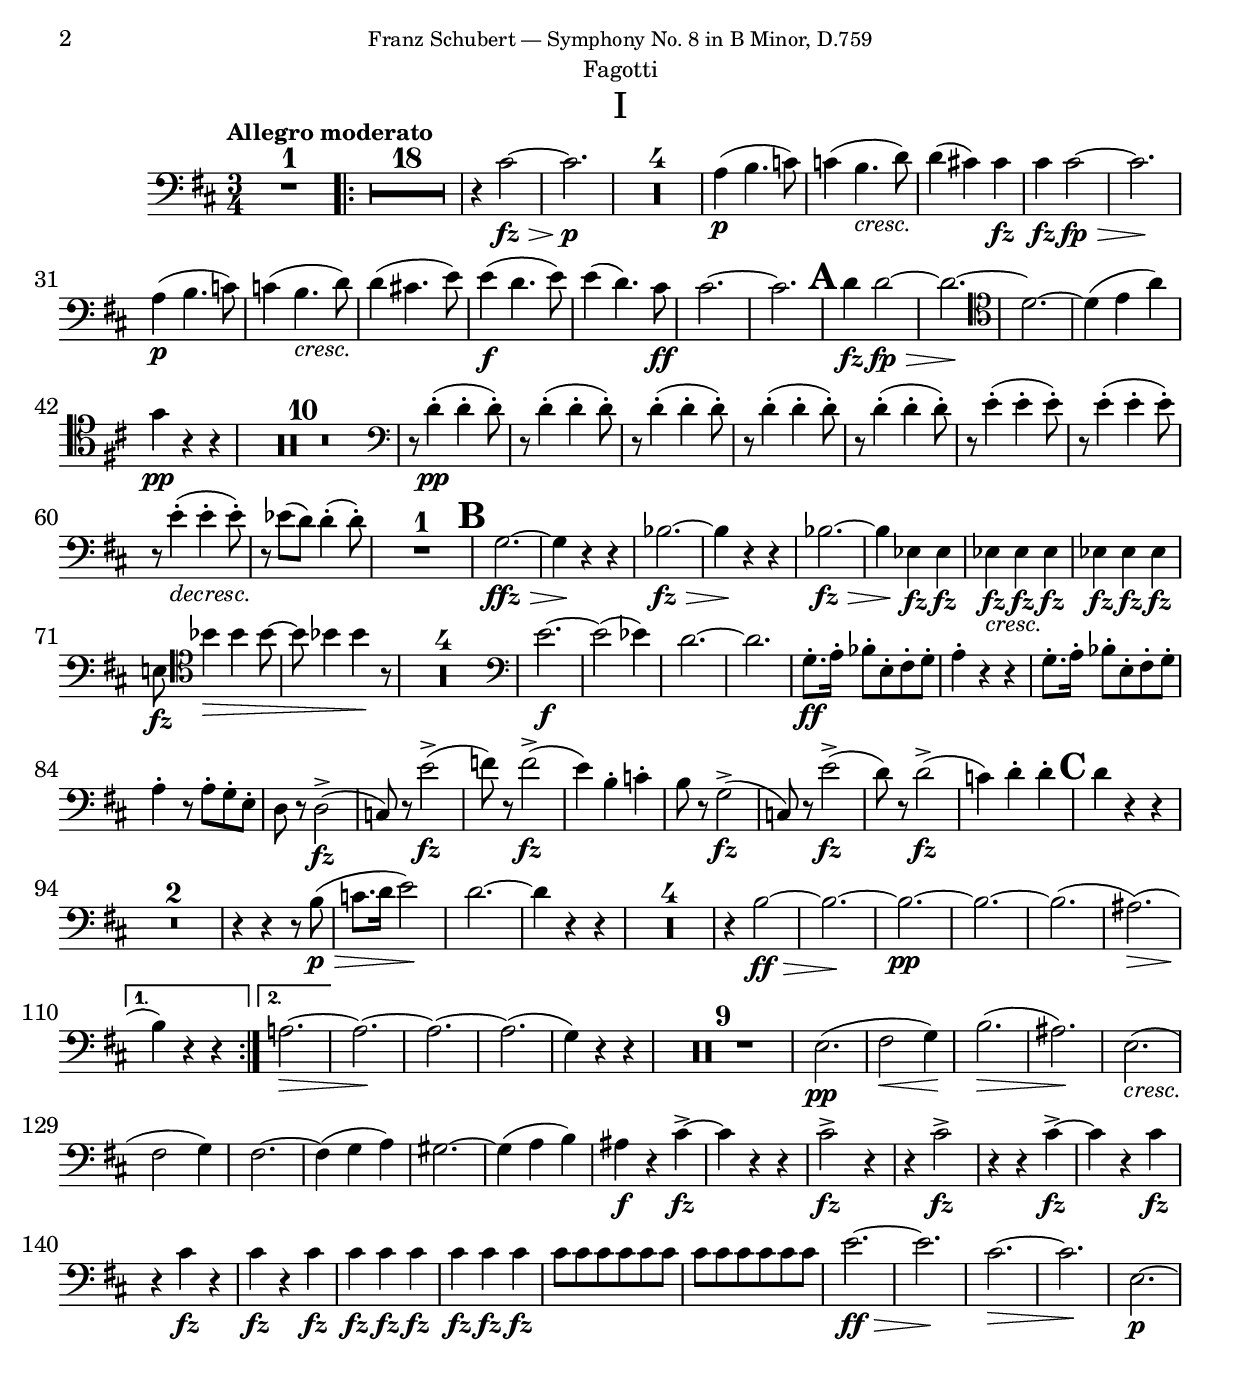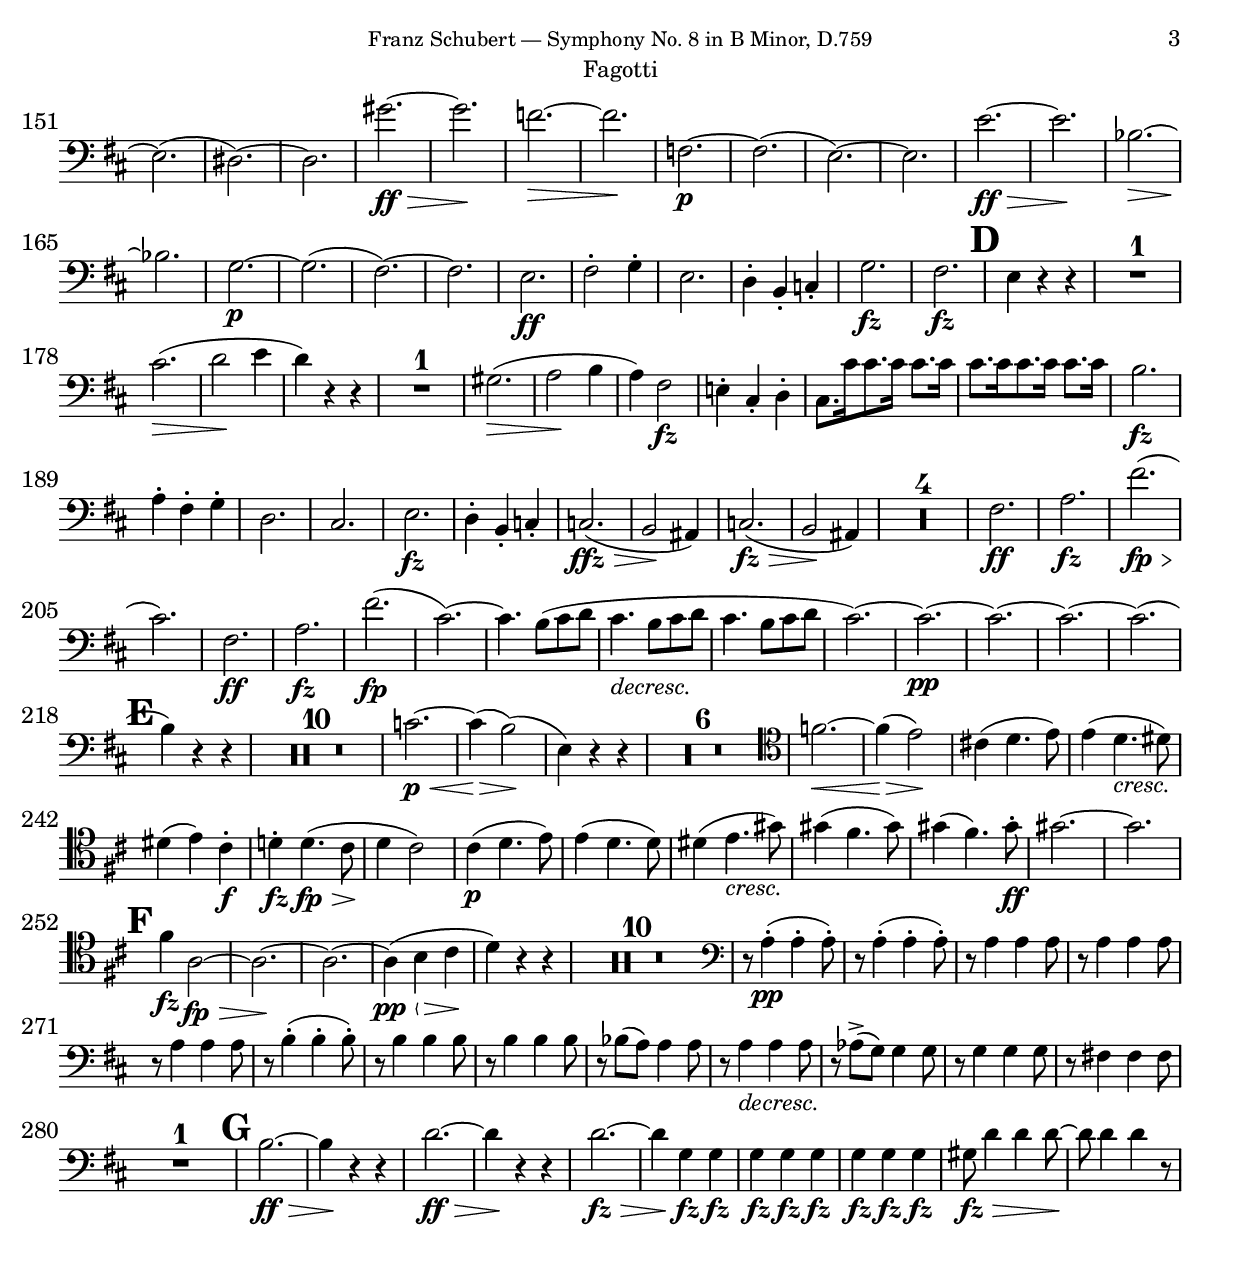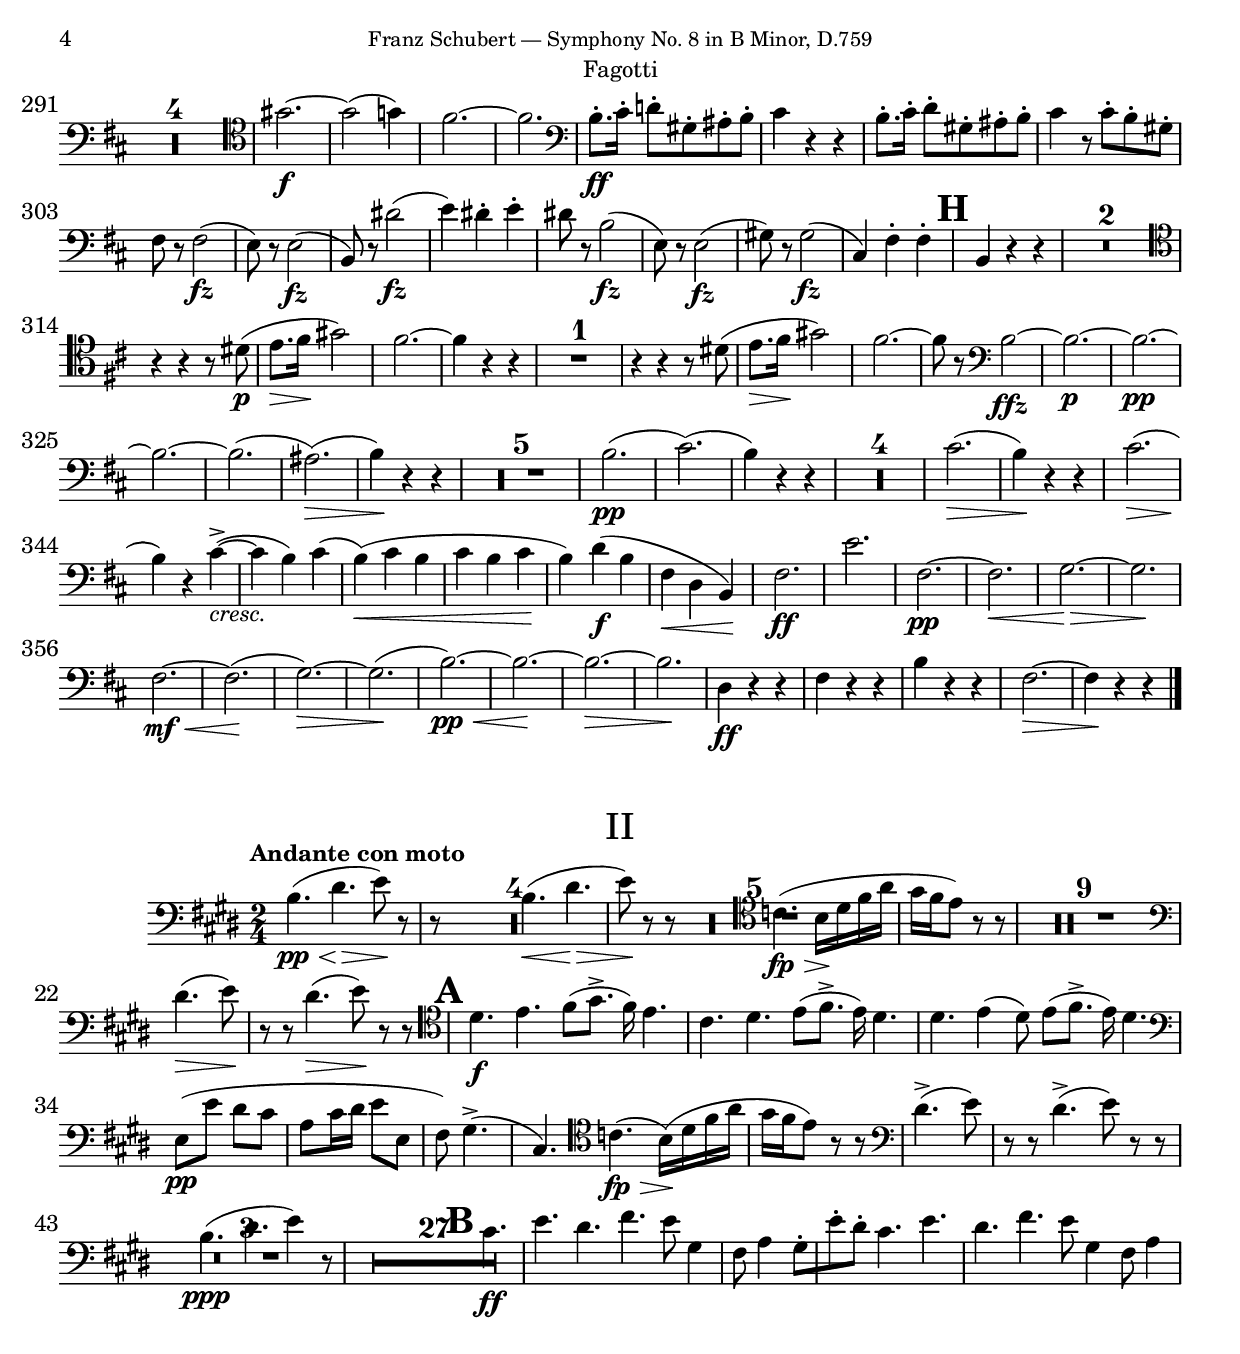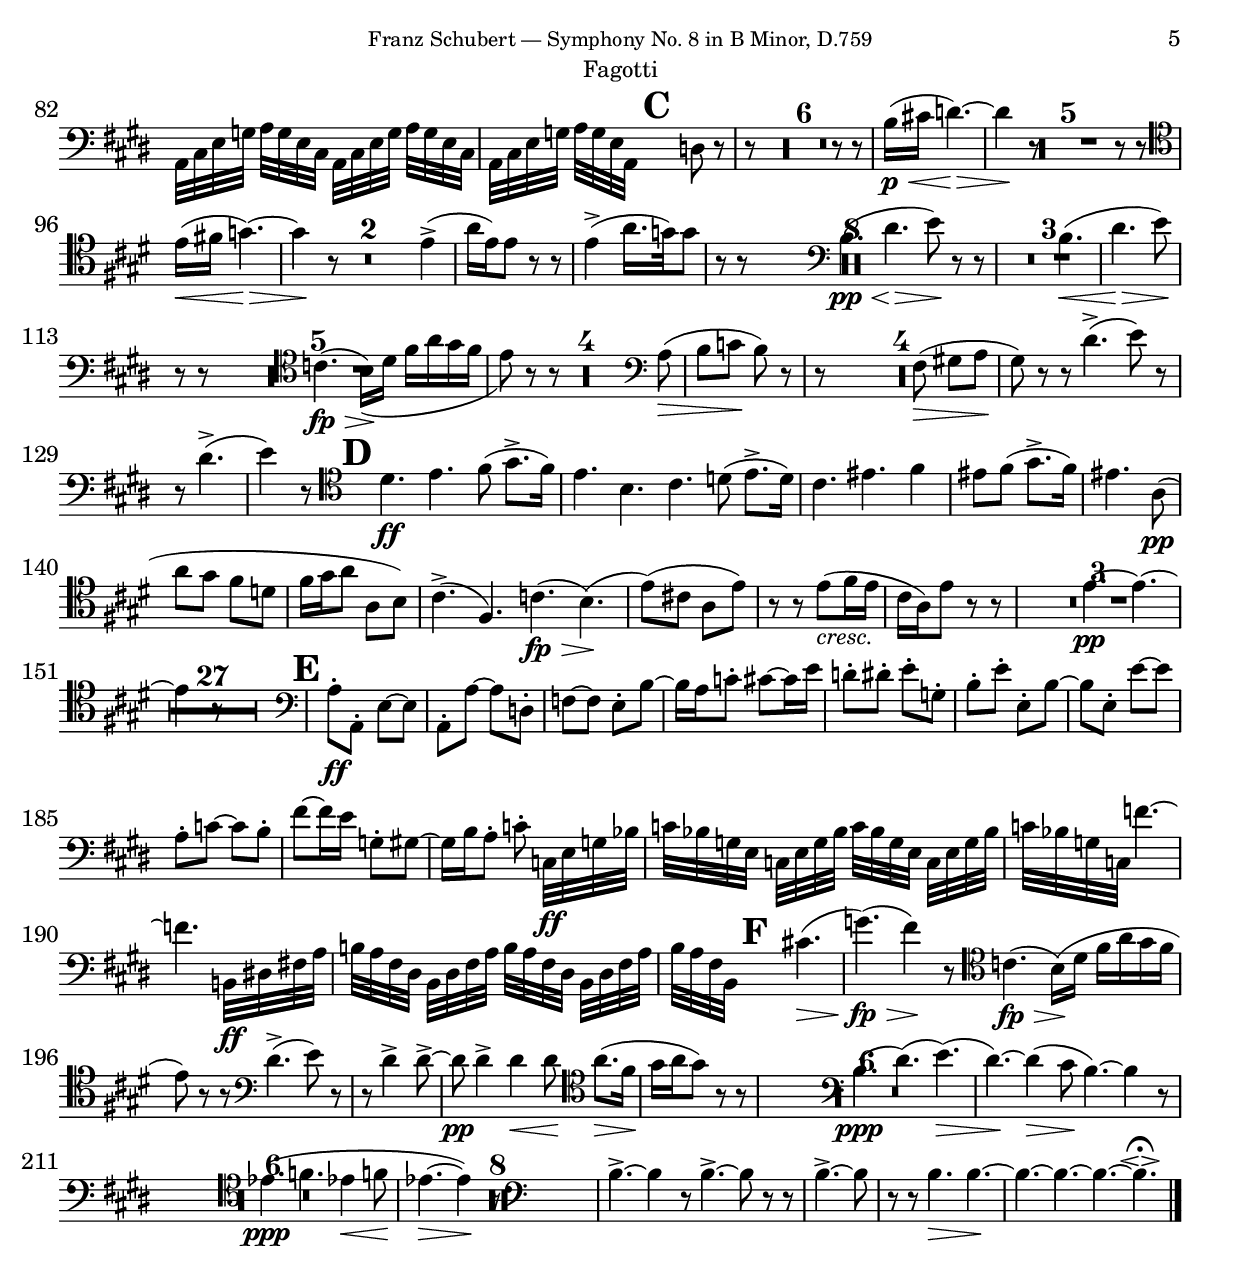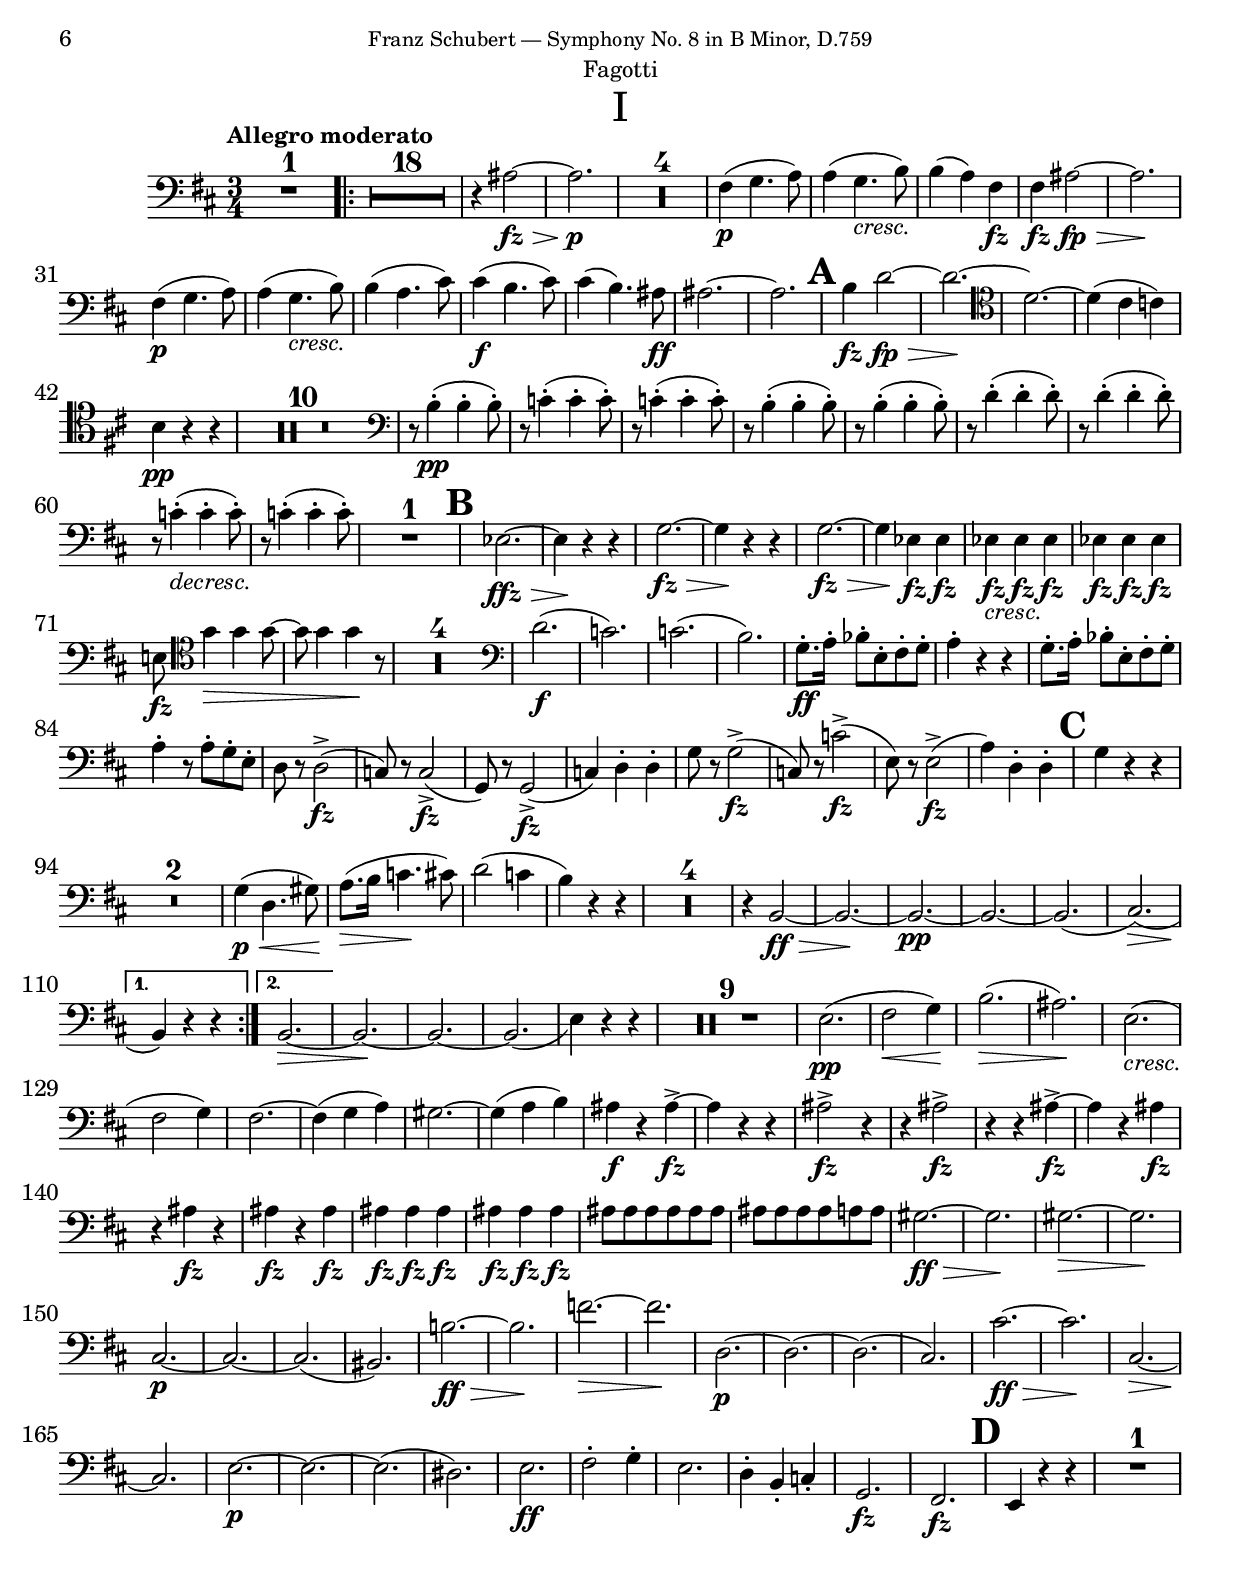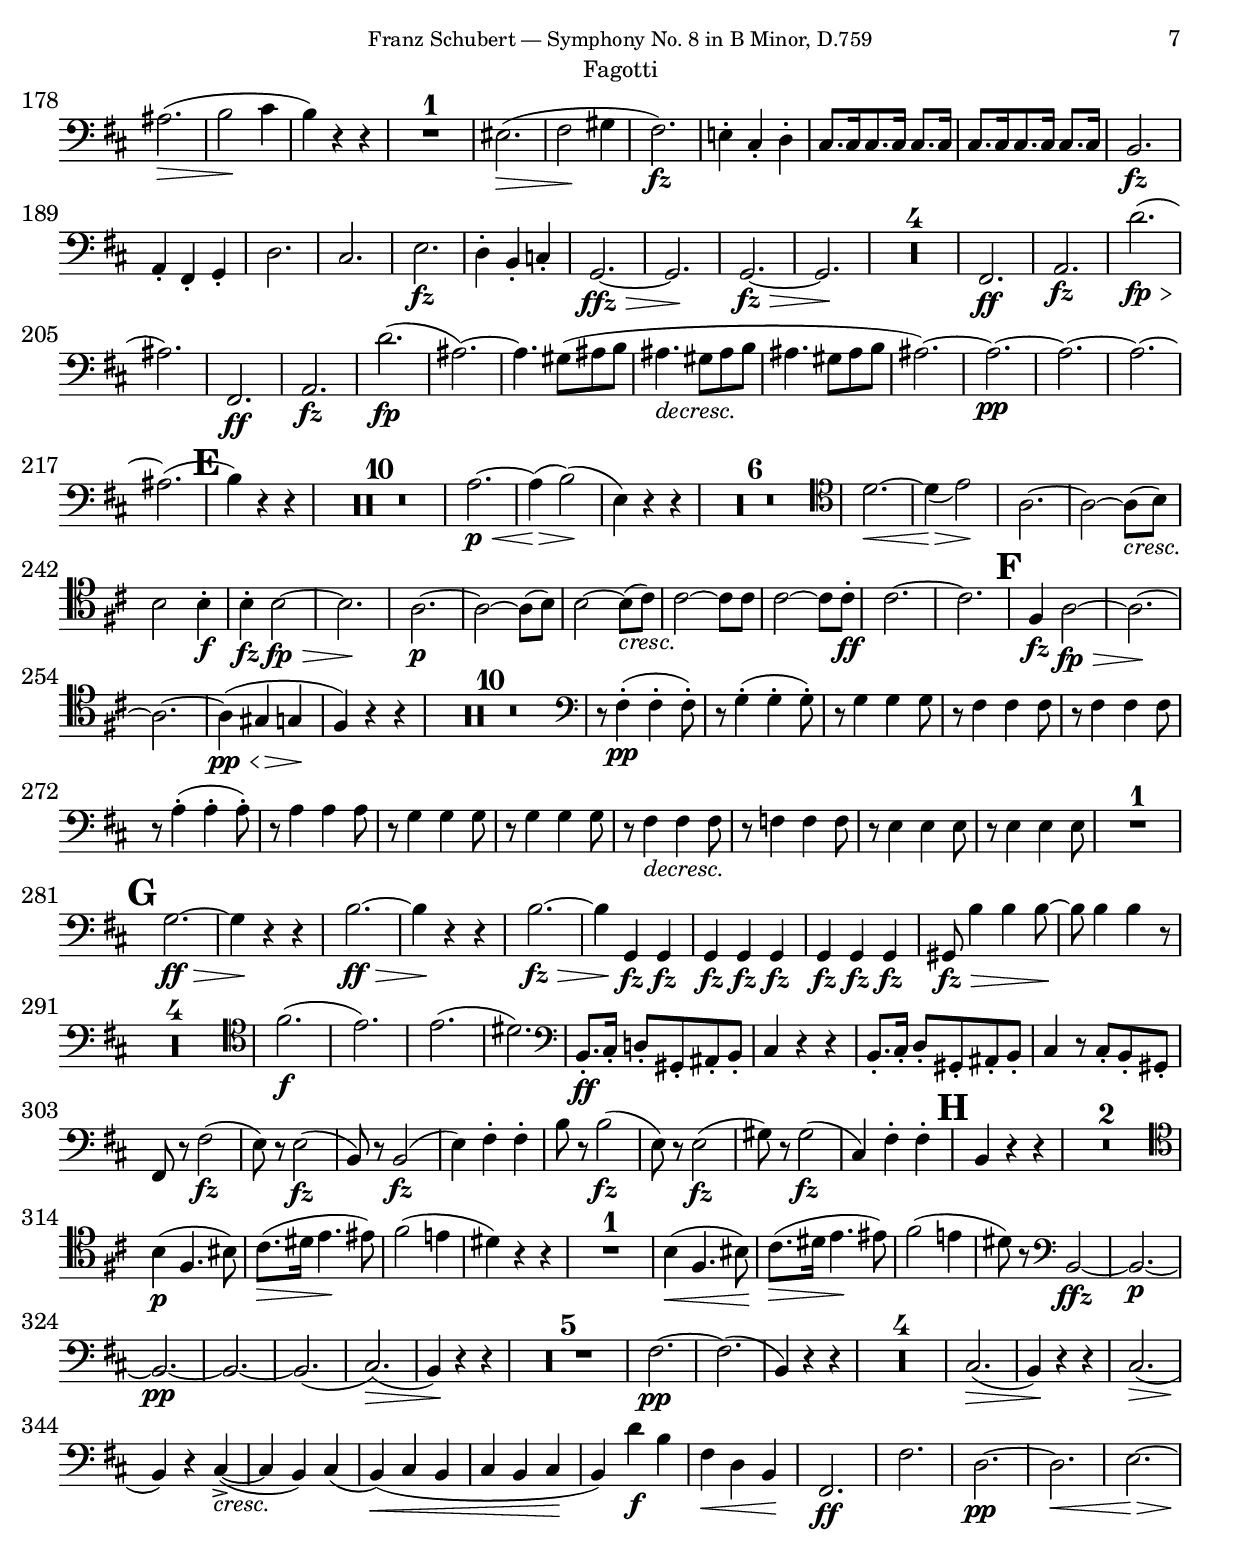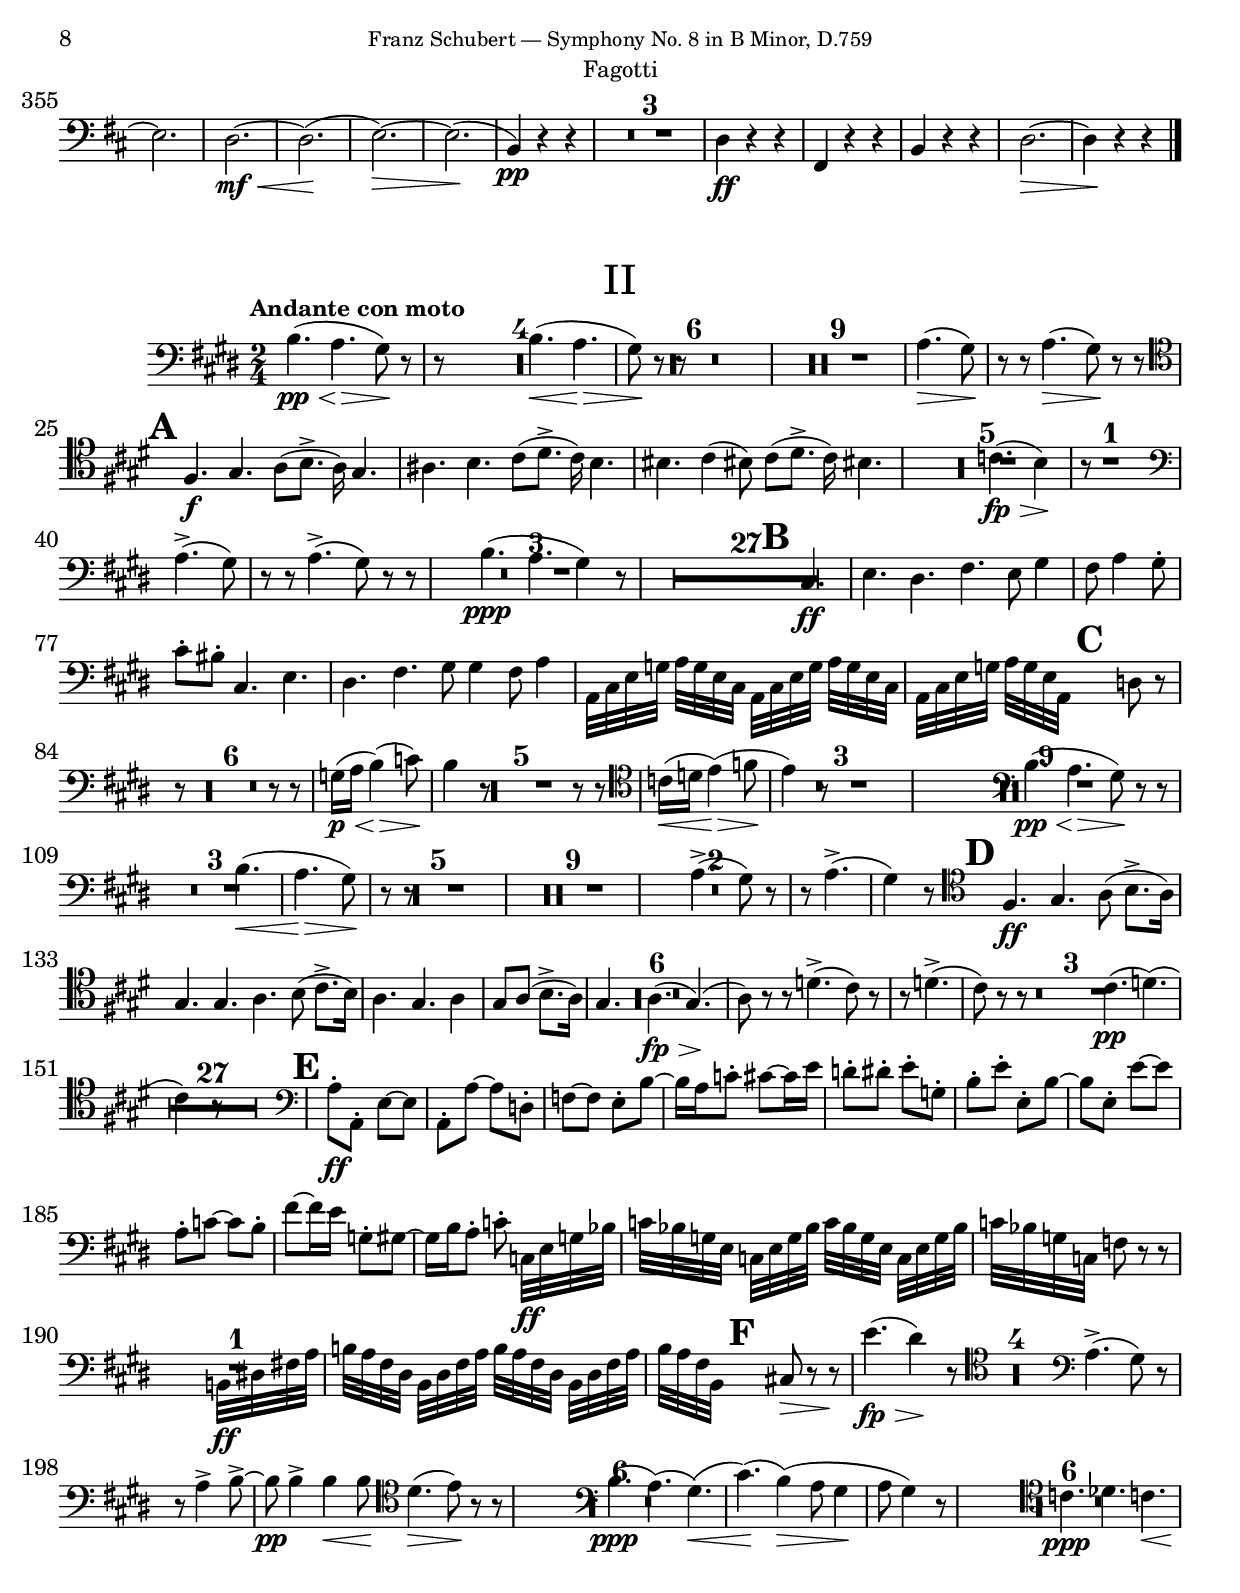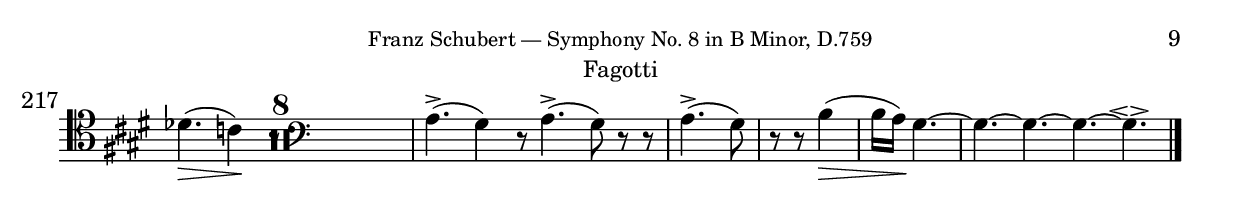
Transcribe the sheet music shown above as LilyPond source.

%###############################################################################
%#                                 H E A D E R                                 #
%###############################################################################
%
%  Composer           : Franz Schubert (1797 - 1828)
%  work               : Symphony No. 8 in B Minor, D.759
%  Source             : Franz Schubert's Werke, Serie I: Symphonien, No.8
%                       Leipzig Breitkopf & Härtel, 1885. Plate F.S. 8. 
%  Type of score      : Score for Fagotti
%  Typesetter         : Sébastien MANEN
%  date of initiation : Sunday 12 February 2023, 19:55
%
%###############################################################################
%#                          I N C L U D E   F I L E S                          #
%###############################################################################
\version "2.22.1"
\include "./00-Common/Symph8_D759_Header.ily"
\include "./00-Common/Symph8_D759_PaperParts.ily"
%  work        : Schubert Symphony No. 8 in B minor, D.759
%  typesetter  : Sébastien MANEN
%  date        : Sunday 12 February 2023, 19:55
%###############################################################################
%#                           T I M E   S E C T I O N                           #
%###############################################################################
timeMvtI = {
	\time 3/4
}
timeMvtII = {
	\time 2/4
}


\include "./00-Common/Symph8_D759_LayoutParts.ily"
arco = \markup {\italic arco}
crescmarkup = \markup {\italic cresc.}
pizz = \markup {\italic pizz.}
dimmarkup = \markup {\italic dim.}
morendo = \markup {\italic {morendo}}
stacc = \markup {\italic stacc.}
becarre = \markup { \tiny \natural }
gp = \markup {G.P.}
decrescmarkup = \markup {\italic decresc.}

ffz = #(make-dynamic-script "ffz")
crescD = \tweak DynamicText.self-alignment-X #-0.5 \tweak DynamicText.font-size #1 #(make-dynamic-script (markup #:normal-text #:italic "cresc."))

un=^\markup {\tiny \number 1}
deux=^\markup {\tiny \number 2}
trois=^\markup {\tiny \number 3}
quatre=^\markup {\tiny \number 4}
cinq=^\markup {\tiny \number 5}
six=^\markup {\tiny \number 6}
sept=^\markup {\tiny \number 7}
huit=^\markup {\tiny \number 8}
neuf=^\markup {\tiny \number 9}
dix=^\markup {\tiny \number 10}
onze=^\markup {\tiny \number 11}

naturaltrillmark = \markup {
	\concat {
		\hspace #0.8
		\general-align #Y #CENTER {
			\musicglyph #"scripts.trill" 
			\hspace #0.45
			\teeny \natural 
		}
	}
}


mmrPos = #(define-music-function
	(position)
	(number?)
	#{
		\once \override MultiMeasureRest.staff-position = #(- position 2)
	#}
)

dynEO = #(define-music-function
	(offset)
	(pair?)
	#{
		\once \override DynamicText.extra-offset = #offset
		\once \override DynamicText.whiteout = ##t
		\once \override DynamicText.whiteout-style = #'outline
	#}
)

aIIEO = #(define-music-function
	(extraoffset)
	(pair?)
	#{
		\once \override CombineTextScript.extra-offset = #extraoffset
		\once \override CombineTextScript.whiteout = ##t
		\once \override CombineTextScript.whiteout-style = #'outline
	#}
)

aIIXoffset = #(define-music-function
	(offset)
	(number?)
	#{
		\once \override CombineTextScript.X-offset = #offset
	#}
)

markEO = #(define-music-function
	(offset)
	(pair?)
	#{
		\once \override TextScript.layer = #3
		\once \override TextScript.extra-offset = #offset
		\once \override TextScript.whiteout = ##t
		\once \override TextScript.whiteout-style = #'outline
	#}
)

noFlag = \once \omit Flag

stemOffset = #(define-music-function
	(offset)
	(number?)
	#{
		\once \offset length #offset Stem
	#}
)

beamOffset = #(define-music-function
	(position)
	(pair?)
	#{
		\once \offset positions #position Beam
	#}
)

hairpinShorten = #(define-music-function
	(shortLength)
	(pair?)
	#{
		\once \override Hairpin.shorten-pair = #shortLength
	#}
)

hairpinEO = #(define-music-function
	(offset)
	(pair?)
	#{
		\once \override Hairpin.extra-offset = #offset
		\once \override Hairpin.whiteout = ##t
		\once \override Hairpin.whiteout-style = #'outline
	#}
)

aIIOmit = \once \omit Voice.CombineTextScript

%%%%%%%%%%%%%%%%%%%%%%%%%%%%%%%%%%%%%%%%%%%%%%%%%%%%%%%%%%%%%%%%%%%%%%%%%%%%%%%%


%arpeggioPadding = #(define-music-function
%	(padding)
%	(number?)
%	#{
%		\once \override Voice.Arpeggio.padding = #padding
%	#}
%)

%beamGap = #(define-music-function
%	(gap)
%	(number?)
%	#{
%		\once \override Beam.auto-knee-gap = #gap
%	#}
%)


%beamLeftTwoRightOne = {
%	\set stemLeftBeamCount = #2
%	\set stemRightBeamCount = #1
%}

%beamLeftOneRightTwo = {
%	\set stemLeftBeamCount = #1
%	\set stemRightBeamCount = #2
%}

%setBeamTriple = { 
%	\set subdivideBeams = ##t
%	\set baseMoment = #(ly:make-moment 1/8)
%	\set beatStructure = 2,2,2
%}

%crescText = #(define-music-function
%	(cresctext)
%	(markup?)
%	#{
%		\once \set crescendoText = \markup {\italic { #cresctext } }
%		\once \set crescendoSpanner = #'text
%	#}
%)
%dimText = #(define-music-function
%	(cresctext)
%	(markup?)
%	#{
%		\once \set decrescendoText = \markup {\italic { #cresctext } }
%		\once \set decrescendoSpanner = #'text
%	#}
%)


%dynSpanYoffset = #(define-music-function
%	(offset)
%	(number?)
%	#{
%		\once \override DynamicTextSpanner.bound-details.right.Y = #offset
%	#}
%)


%InCueContext = {
%	\override Beam.beam-thickness = #0.30 % 0.30
%	\override StemTremolo.beam-thickness = #0.35 % 0.30
%	\override Beam.length-fraction = #0.67 % 0.8
%	\override Stem.length-fraction = #0.8 % 0.8
%%	\override Stem.length = #7
%%	\override Beam.length = #7
%	\set fontSize = #-3 %-3
%}

%OutCueContext = {
%	\revert Beam.beam-thickness
%	\revert StemTremolo.beam-thickness
%	\revert Beam.length-fraction
%	\revert Stem.length-fraction
%%	\override Stem.length = #7
%%	\override Beam.length = #7
%	\unset fontSize
%}


%mmrnDown = {
%	\once \override MultiMeasureRestNumber.direction = #-1 
%}

%mmrLength = #(define-music-function
%	(length)
%	(number?)
%	#{
%		\once \override MultiMeasureRest.space-increment = #length
%	#}
%)

%mmrMinLength = #(define-music-function
%	(length)
%	(number?)
%	#{
%		\once \override MultiMeasureRest.minimum-length = #length
%	#}
%)

%mmrCondens = \once \override MultiMeasureRest.springs-and-rods = #ly:spanner::set-spacing-rods 

%omitMMRN = \omit MultiMeasureRestNumber


%markXoffset = #(define-music-function
%	(offset)
%	(number?)
%	#{
%		\once \override Score.RehearsalMark.self-alignment-X = #(- offset)
%	#}
%)

%markYoffset = #(define-music-function
%	(offset)
%	(number?)
%	#{
%		\once \override Score.RehearsalMark.Y-offset = #offset
%	#}
%)

%noteShift = #(define-music-function
%	(shift)
%	(number?)
%	#{
%		\once \override NoteColumn.force-hshift = #shift
%	#}
%)

%no = {
%	\undo \omit MultiMeasureRestNumber
%}


%ni = {
%	\omit MultiMeasureRestNumber
%}

%ottavaShorten = #(define-music-function
%	(value)
%	(pair?)
%	#{
%		\once \override Staff.OttavaBracket.shorten-pair = #value
%	#}
%)

%setSextolet = {
%	\set subdivideBeams = ##t
%	\set baseMoment = #(ly:make-moment 1/8)
%	\set beatStructure = 2,2,2,2
%	\override TupletNumber.Y-offset = #-3
%	\override TupletNumber.avoid-slur = #'ignore
%}
%unsetSextolet = {
%	\set subdivideBeams = ##f
%	\revert TupletNumber.Y-offset
%	\revert TupletNumber.avoid-slur
%}


%textInSlur = {
%	%\once \override TextScript.outside-staff-priority = 0
%	\once \override TextScript.slur-padding = #0
%	\once \override TextScript.avoid-slur = #'around
%}

%textOsp = #(define-music-function
%	(prio)
%	(number?)
%	#{
%		\once \override TextScript.outside-staff-priority = #prio
%	#}
%)

%tempoDown = \once \override Score.MetronomeMark.direction = #-1 

%tempoXoffset = #(define-music-function
%	(offset)
%	(number?)
%	#{
%		\once \override Score.MetronomeMark.X-offset = #offset
%	#}
%)

%tempoExtraOffset = #(define-music-function
%	(offset)
%	(pair?)
%	#{
%		\once \override Score.MetronomeMark.extra-offset = #offset
%	#}
%)
%tempoEO = #(define-music-function
%	(offset)
%	(pair?)
%	#{
%		\once \override Score.MetronomeMark.extra-offset = #offset
%	#}
%)


%tupletOffset = #(define-music-function
%	(offset)
%	(number?)
%	#{
%		\once \override TupletNumber.Y-offset = #offset 
%	#}
%)

%tupletExtraOffset = #(define-music-function
%	(offset)
%	(pair?)
%	#{
%		\once \override TupletNumber.extra-offset = #offset 
%	#}
%)

%tupletAvoidSlur = \once \override TupletNumber.avoid-slur = #'ignore

%omitTupletNumber = \once \omit Voice.TupletNumber


%tremoloPosition = #(define-music-function
%	(position)
%	(number?)
%	#{
%		\once \override StemTremolo.Y-offset = #position
%	#}
%)

%trillSpanPadding = #(define-music-function
%	(padding)
%	(number?)
%	#{
%		\once \override TrillSpanner.bound-details.right.padding = #padding
%	#}
%)

%trillSpanCustom = #(define-music-function
%	(length markup)
%	(number? markup?)
%	% function to create a trill spanner with :
%	%	- specified length
%	%	- specified markup
%	#{
%		\once \override TrillSpanner.minimum-length = #length
%		\once \override TrillSpanner.springs-and-rods = #ly:spanner::set-spacing-rods
%		\once \override Score.TrillSpanner.bound-details.left.text = #markup
%	#}
%)

%trillSpanPadding = #(define-music-function
%	(padding)
%	(number?)
%	% function to create a trill spanner with :
%	%	- specified padding to avoid overlap
%	#{
%		\once \override TrillSpanner.bound-details.right.padding = #padding
%	#}
%)


%naturaltrill = \once \override TrillSpanner.bound-details.left.text = \markup {
%	\concat { 
%		\musicglyph #"scripts.trill" \translate #'(0.5 . 1.05) \tiny \natural 
%	}
%}
%flattrill = \once \override TrillSpanner.bound-details.left.text = \markup {
%	\concat { 
%		\musicglyph #"scripts.trill" \translate #'(0.6 . 0.52) \tiny \flat 
%	}
%}
%sharptrill = \once \override TrillSpanner.bound-details.left.text = \markup {
%	\concat { 
%		\musicglyph #"scripts.trill" \translate #'(0.5 . 1.05) \tiny \sharp  
%	}
%}

%trillflat = \markup { 
%	\general-align #X #CENTER 
%	\concat { 
%		\hspace #2.4 \musicglyph #"scripts.trill" 
%		\translate #'(0.5 . 0.49) \tiny \flat 
%	}
%}



%voltaShorten = #(define-music-function
%	(shortLength)
%	(pair?)
%	#{
%		\once \override Score.VoltaBracket.shorten-pair = #shortLength
%	#}
%)

%whiteoutRehearsalMark = {
%	\override Score.StaffSymbol.layer = #4
%	\override Score.RehearsalMark.layer = #3
%	\once \override Score.RehearsalMark.whiteout = ##t
%	%\once \override Score.RehearsalMark.whiteout-style = #'outline
%}


%whiteoutMarkup = {
%	\once \override Hairpin.layer = #4
%	\once \override TextScript.layer = #3
%	\once \override TextScript.whiteout = ##t
%	\once \override TextScript.whiteout-style = #'outline
%}

%whiteoutDynamic = {
%	\once \override DynamicText.whiteout = ##t
%	\once \override DynamicText.whiteout-style = #'outline
%}

%whiteoutMetronomeMark = {
%	\once \override Score.MetronomeMark.whiteout = ##t
%	\once \override Score.MetronomeMark.whiteout-style = #'outline
%}


%\include "./00-Common/Symph8_D759_NameStaff.ily"
%\include "./00-Common/Symph8_D759_NameGrandStaff.ily"
%\include "./00-Common/Symph8_D759_Format_Part01_Flauti.ily"
%  work        : Schubert Symphony No. 8 in B minor, D.759
%  typesetter  : Sébastien MANEN
%  date        : Sunday 12 February 2023, 19:55
%###############################################################################
%#                       T E M P I  C O N D U C T O R S                        #
%###############################################################################
tempiMvtI = {
	\tempo "Allegro moderato"
}
tempiMvtII = {
	\tempo "Andante con moto"
}
%###############################################################################
%#                            T E M P I   P A R T S                            #
%###############################################################################
tempiPartMvtI = {
	\tag #'(flautoI flautoII oboeI oboeII clarinettoI clarinettoII fagottoI
		fagottoII cornoI cornoII trombaI trombaII tromboneI tromboneII 
		tromboneIII timpani violinoI violinoII viola violoncello basso) {
		\tempo "Allegro moderato"
	}
}
tempiPartMvtII = {
	\tag #'(flautoI flautoII oboeI oboeII clarinettoI clarinettoII fagottoI
		fagottoII cornoI cornoII trombaI trombaII tromboneI tromboneII 
		tromboneIII timpani violinoI violinoII viola violoncello basso) {
		\tempo "Andante con moto"
	}
}


%  work        : Schubert Symphony No. 8 in B minor, D.759
%  typesetter  : Sébastien MANEN
%  date        : Sunday 12 February 2023, 19:55
%###############################################################################
%#                          M U S I C   S E C T I O N                          #
%###############################################################################
musicFagottoIMvtI = \relative c {
	\clef bass
	\key b \minor
% mesures 1 à 5
	R2.
	\repeat volta 2 {
% mesures 6 à 10
		R2.*18
% mesures 11 à 15
	
% mesures 16 à 20
	
	
		
		
		r4 cis'2\fz\>~
% mesures 21 à 25
		cis2.\p
		R2.*4
		
		
		
% mesures 26 à 30
		a4(\p b4. c8)
		c4( b4._\crescmarkup d8)
		d4( cis!) cis\fz
		cis\fz cis2\fp\>~
		cis2.\!
% mesures 31 à 35
		a4(\p b4. c8)
		c4( b4._\crescmarkup d8)
		d4( cis!4. e8)
		e4(\f d4. e8)
		e4( d4.) cis8\ff
% mesures 36 à 40
		cis2.~
		cis \mark \default
		d4\fz d2~\fp\>
		d2.\!~ \clef tenor
		d~
% mesures 41 à 45
		d4( e a)
		g\pp r r
		R2.*10
% mesures 46 à 50
	
% mesures 51 à 55
		
		
		\clef bass r8 d4(-.\pp d-. d8-.)
		r d4(-. d-. d8-.)
		r d4-.( d-. d8-.)
% mesures 56 à 60
		r d4(-. d-. d8-.)
		r d4(-. d-. d8-.)
		r e4-.( e-. e8-.)
		r e4-.( e-. e8-.)
		r e4-.(_\decresc e-. e8-.)\!
% mesures 61 à 65
		r ees[( d)] d4-.( d8-.)
		R2. \mark \default
		g,2.\ffz\>~
		g4\! r r
		bes2.~\fz\>
% mesures 66 à 70
		bes4\! r r
		bes2.\fz\>~
		bes4\! ees,\fz ees\fz 
		ees\fz_\crescmarkup ees\fz ees\fz 
		ees\fz ees\fz ees\fz 
% mesures 71 à 75
		e!8\fz \clef tenor bes''4\> bes bes8~
		bes bes4 bes\! r8
		R2.*4
		
		
% mesures 76 à 80
		
		\clef bass e,2.~\f
		e2( ees4)
		d2.~
		d
% mesures 81 à 85
		g,8.\ff-. a16-. bes8-.[ e,-. fis-. g-.]
		a4-. r r
		g8.-. a16-. bes8-.[ e,-. fis-. g-.]
		a4-. r8 a[-. g-. e-.]
		d8 r d2->\fz(
% mesures 86 à 90
		c8) r e'2(->\fz
		f8) r f2(->\fz
		e4) b-. c-.
		b8 r g2(\fz->
		c,8) r e'2(\fz->
% mesures 91 à 95
		d8) r d2->\fz(
		c4) d-. d-. \mark \default
		d r r
		R2.*2
		
% mesures 96 à 100
		r4 r r8 b(\p\>
		c8. d16 e2)\!
		d2.~
		d4 r r
		R2.*4
% mesures 101 à 105
		
		
		
		r4 b2\ff\>~
		b2.~\!
% mesures 106 à 110
		b~\pp
		b~
		b^(
		ais)\>^(
	}
	\alternative {
		{
			b4)\! r r
		}
		{
			a!2.~\>
		}
	}
% mesures 111 à 115
	a~\!
	a~
	a^(
	g4) r r 
	R2.*9
% mesures 116 à 120
	
% mesures 121 à 125
	
	
	
	e2.(\pp
	fis2\< g4)\!
% mesures 126 à 130
	b2.(\>
	ais)\!
	e2.(_\crescmarkup
	fis2 g4)
	fis2.~
% mesures 131 à 135
	fis4( g a)
	gis2.~
	gis4( a b)
	ais\f r cis->\fz~
	cis r r
% mesures 136 à 140
	cis2->\fz r4
	r cis2\fz->
	r4 r cis~->\fz
	cis r cis\fz
	r cis\fz r
% mesures 141 à 145
	cis\fz r cis\fz 
	cis\fz cis\fz cis\fz 
	cis\fz cis\fz cis\fz 
	cis8 cis cis cis cis cis
	cis cis cis cis cis cis
% mesures 146 à 150
	e2.\ff\>~
	e\!
	cis\>~
	cis\!
	e,~\p
% mesures 151 à 155
	e(
	dis)~
	dis
	gis'\ff\>~
	gis\!
% mesures 156 à 160
	f~\>
	f\!
	f,~\p
	f(
	e)~
% mesures 161 à 165
	e
	e'\ff\>~
	e\!
	bes\>~
	bes\!
% mesures 166 à 170
	g~\p
	g(
	fis)~
	fis
	e2.\ff
% mesures 171 à 175
	fis2-. g4-.
	e2.
	d4-. b-. c-.
	g'2.\fz
	fis\fz \mark \default
% mesures 176 à 180
	e4 r r
	R2.
	cis'2.\>(
	d2\! e4
	d) r r
% mesures 181 à 185
	R2. 
	gis,2.(\>
	a2\! b4
	a) fis2\fz
	e!4-. cis-. d-.
% mesures 186 à 190
	cis8.[  cis'16 cis8. cis16] cis8. cis16 
	cis8.[ cis16 cis8. cis16] cis8. cis16 
	b2.\fz
	a4-. fis-. g-.
	d2.
% mesures 191 à 195
	cis
	e\fz
	d4-. b-. c-.
	c2.(\ffz\>
	b2\! ais4)
% mesures 196 à 200
	c2.(\fz\>
	b2\! ais4)
	R2.*4
	
	
% mesures 201 à 205
	
	fis'2.\ff
	a\fz
	fis'\fp(\>
	cis)\!
% mesures 206 à 210
	fis,\ff
	a\fz
	fis'(\fp
	cis)~
	cis4. b8[( cis d]
% mesures 211 à 215
	cis4._\decresc b8[\! cis d]
	cis4. b8[ cis d]
	cis2.)~
	cis\pp~
	cis~
% mesures 216 à 220
	cis~
	cis^( \mark \default
	b4) r r
	R2.*10
% mesures 221 à 225
	
% mesures 226 à 230
	
	
	
	c2.~\p\<
	c4(\> b2)(\!
% mesures 231 à 235
	e,4) r r
	R2.*6
% mesures 236 à 240
	
	
	\clef tenor f'2.\<~
	f4\>^( e2)\!
	cis!4( d4. e8)
% mesures 241 à 245
	e4( d4._\crescmarkup dis8)
	dis4( e) cis4\f-.
	d!-.\fz d4.(\fp\> cis8\!
	d4 cis2)
	cis4(\p d4. e8)
% mesures 246 à 250
	e4( d4. d8)
	dis4( e4._\crescmarkup gis8)
	gis4( fis4. gis8)
	gis4( fis4.) gis8-.\ff
	gis2.~
% mesures 251 à 255
	gis \mark \default
	fis4\fz a,2~\fp\>
	a2.\!~
	a~
	a4\pp\<( b\> cis\!
% mesures 256 à 260
	d)\! r r
	R2.*10
% mesures 261 à 265
	
% mesures 266 à 270
	
	\clef bass r8 a4-.(\pp a-. a8-.)
	r a4-.( a-. a8-.)
	r a4 a a8
	r a4 a a8
% mesures 271 à 275
	r a4 a a8
	r b4(-. b-. b8-.)
	r b4 b b8
	r b4 b b8
	r bes[( a)] a4 a8
% mesures 276 à 280
	r a4_\decresc a\! a8
	r aes[(-> g]) g4 g8
	r g4 g g8
	r fis!4 fis fis8
	R2. \mark \default
% mesures 281 à 285
	b2.\ff\>~
	b4\! r r
	d2.\ff\>~
	d4\! r r
	d2.\fz\>~
% mesures 286 à 290
	d4\! g,\fz g\fz 
	g\fz g\fz g\fz 
	g\fz g\fz g\fz 
	gis8\fz\> d'4 d d8\!~
	d d4 d r8
% mesures 291 à 295
	R2.*4
	
	
	
	\clef tenor gis2.~\f
% mesures 296 à 300
	gis2( g4)
	fis2.~
	fis \clef bass
	b,8.\ff-. cis16-. d!8-.[ gis,-. ais-. b-.]
	cis4 r r
% mesures 301 à 305
	b8.-. cis16-. d8-.[ gis,-. ais-. b-.]
	cis4 r8 cis[-. b-. gis-.]
	fis r fis2(\fz
	e8) r e2(\fz
	b8) r dis'2(\fz
% mesures 306 à 310
	e4) dis-. e-.
	dis8 r b2(\fz
	e,8) r e2(\fz
	gis8) r gis2(\fz
	cis,4) fis-. fis-. \mark \default
% mesures 311 à 315
	b, r r
	R2.*2
	
	\clef tenor r4 r r8 dis'(\p
	e8.\> fis16\! gis2)
% mesures 316 à 320
	fis2.~
	fis4 r r
	R2.
	r4 r r8 dis( 
	e8.\> fis16\! gis2)
% mesures 321 à 325
	fis2.~
	fis8 r \clef bass b,2\ffz~
	b2.\p~
	b\pp~
	b~
% mesures 326 à 330
	b^(
	ais)\>^(
	b4)\! r r
	R2.*5
	
% mesures 331 à 335
	
	
	
	b2.(\pp
	cis)(
% mesures 336 à 340
	b4) r r
	R2.*4
	
	
	
% mesures 341 à 345
	cis2.\>^(
	b4)\! r r
	cis2.^(\>
	b4)\! r cis(->~_\crescmarkup
	cis b) cis^(
% mesures 346 à 350
	b)(\< cis b
	cis b cis\!
	b) d(\f b
	fis\< d b)\! 
	fis'2.\ff
% mesures 351 à 355
	e'
	fis,~\pp
	fis_\<
	g~_\>
	g\!
% mesures 356 à 360
	fis~_\mf\<
	fis(\!
	g)~_\>
	g(\!
	b)~_\pp_\<
% mesures 361 à 365
	b~\!
	b~_\>
	b\!
	d,4_\ff r r
	fis r r
% mesures 366 à 368
	b r r
	fis2.~\>
	fis4\! r r \bar "|."
}

%  work        : Schubert Symphony No. 8 in B minor, D.759
%  typesetter  : Sébastien MANEN
%  date        : Sunday 12 February 2023, 19:55
%###############################################################################
%#                          M U S I C   S E C T I O N                          #
%###############################################################################
musicFagottoIIMvtI = \relative c {
	\clef bass
	\key b \minor
% mesures 1 à 5
	R2.
	\repeat volta 2 {
% mesures 6 à 10
		R2.*18
% mesures 11 à 15
	
% mesures 16 à 20
	
	
		
		
		r4 ais'2\fz\>~
% mesures 21 à 25
		ais2.\p
		R2.*4
		
		
		
% mesures 26 à 30
		fis4(\p g4. a8)
		a4( g4._\crescmarkup b8)
		b4( a) fis\fz
		fis\fz ais2\fp\>~
		ais2.\!
% mesures 31 à 35
		fis4(\p g4. a8)
		a4( g4._\crescmarkup b8)
		b4( a4. cis8)
		cis4(\f b4. cis8)
		cis4( b4.) ais8\ff
% mesures 36 à 40
		ais2.~
		ais \mark \default
		b4\fz d2\fp\>~
		d2.\!~ \clef tenor
		d~
% mesures 41 à 45
		d4( cis c)
		b\pp r r
		R2.*10
% mesures 46 à 50
	
% mesures 51 à 55
		
		
		\clef bass r8 b4(-.\pp b-. b8-.)
		r c4(-. c-. c8-.)
		r c4-.( c-. c8-.)
% mesures 56 à 60
		r b4(-. b-. b8-.)
		r b4(-. b-. b8-.)
		r d4-.( d-. d8-.)
		r d4-.( d-. d8-.)
		r c4-.(_\decresc c-. c8-.)\!
% mesures 61 à 65
		r c4(-. c-. c8-.)
		R2. \mark \default
		ees,2.\ffz\>~
		ees4\! r r
		g2.~\fz\>
% mesures 66 à 70
		g4\! r r
		g2.\fz\>~
		g4\! ees\fz ees\fz 
		ees\fz_\crescmarkup ees\fz ees\fz 
		ees\fz ees\fz ees\fz 
% mesures 71 à 75
		e!8\fz \clef tenor g'4\> g g8~
		g g4 g\! r8
		R2.*4
		
		
% mesures 76 à 80
		
		\clef bass d2.\f(
		c2.)
		c(
		b)
% mesures 81 à 85
		g8.\ff-. a16-. bes8-.[ e,-. fis-. g-.]
		a4-. r r
		g8.-. a16-. bes8-.[ e,-. fis-. g-.]
		a4-. r8 a[-. g-. e-.]
		d8 r d2->\fz(
% mesures 86 à 90
		c8) r c2(\fz->
		g8) r g2(\fz->
		c4) d-. d-.
		g8 r g2(\fz->
		c,8) r c'2(\fz->
% mesures 91 à 95
		e,8) r e2->\fz(
		a4) d,-. d-. \mark \default
		g r r
		R2.*2
		
% mesures 96 à 100
		g4(\p\< d4. gis8)\!
		a8.(\> b16 c4.\! cis8)
		d2( c4
		b4) r r
		R2.*4
% mesures 101 à 105
		
		
		
		r4 b,2\ff\>~
		b2.~\!
% mesures 106 à 110
		b~\pp
		b~
		b_(
		cis)\>(
	}
	\alternative {
		{
			b4)\! r r
		}
		{
			b2.~\>
		}
	}
% mesures 111 à 115
	b~\!
	b~
	b_(
	e4) r r
	R2.*9
% mesures 116 à 120
	
% mesures 121 à 125
	
	
	
	e2.(\pp
	fis2\< g4)\!
% mesures 126 à 130
	b2.(\>
	ais)\!
	e2.(_\crescmarkup
	fis2 g4)
	fis2.~
% mesures 131 à 135
	fis4( g a)
	gis2.~
	gis4( a b)
	ais\f r ais->\fz~
	ais r r
% mesures 136 à 140
	ais2->\fz r4
	r ais2\fz->
	r4 r ais~->\fz
	ais r ais\fz
	r ais\fz r
% mesures 141 à 145
	ais\fz r ais\fz 
	ais\fz ais\fz ais\fz 
	ais\fz ais\fz ais\fz 
	ais8 ais ais ais ais ais
	ais ais ais ais a a
% mesures 146 à 150
	gis2.\ff\>~
	gis\!
	gis\>~
	gis\!
	cis,\p~
% mesures 151 à 155
	cis~
	cis(
	bis)
	b'!\ff\>~
	b\!
% mesures 156 à 160
	f'\>~
	f\!
	d,\p~
	d~
	d(
% mesures 161 à 165
	cis)
	cis'\ff\>~
	cis\!
	cis,\>~
	cis\!
% mesures 166 à 170
	e\p~
	e~
	e(
	dis)
	e2.\ff
% mesures 171 à 175
	fis2-. g4-.
	e2.
	d4-. b-. c-.
	g2.\fz
	fis\fz \mark \default
% mesures 176 à 180
	e4 r r
	R2.
	ais'2.\>(
	b2\! cis4
	b) r r
% mesures 181 à 185
	R2.
	eis,2.(\>
	fis2\! gis4
	fis2.)\fz
	e!4-. cis-. d-.
% mesures 186 à 190
	cis8.[ cis16 cis8. cis16] cis8. cis16 
	cis8.[ cis16 cis8. cis16] cis8. cis16 
	b2.\fz
	a4-. fis-. g-.
	d'2.
% mesures 191 à 195
	cis
	e\fz
	d4-. b-. c-.
	g2.\ffz\>~
	g\!
% mesures 196 à 200
	g\fz\>~
	g\!
	R2.*4
	
	
% mesures 201 à 205
	
	fis2.\ff
	a\fz
	d'\fp(\>
	ais)\!
% mesures 206 à 210
	fis,\ff
	a\fz
	d'(\fp
	ais)~
	ais4. gis8[( ais b]
% mesures 211 à 215
	ais4._\decresc gis8[\! ais b]
	ais4. gis8[ ais b]
	ais2.)~
	ais\pp~
	ais~
% mesures 216 à 220
	ais~
	ais( \mark \default
	b4) r r
	R2.*10
% mesures 221 à 225
	
% mesures 226 à 230
	
	
	
	a2.~\p\<
	a4(\> b2\!)(
% mesures 231 à 235
	e,4) r r
	R2.*6
% mesures 236 à 240
	
	
	\clef tenor d'2.\<~
	d4\>_( e2)\!
	a,2.~
% mesures 241 à 245
	a2~ a8_\crescmarkup( b)
	b2 b4\f-.
	b\fz-. b2\fp\>~
	b2.\!
	a2.~\p
% mesures 246 à 250
	a2~ a8( b)
	b2~ b8(_\crescmarkup cis8)
	cis2~ cis8 cis
	cis2~ cis8 cis\ff-.
	cis2.~
% mesures 251 à 255
	cis \mark \default
	fis,4\fz a2~\fp\>
	a2.\!~
	a~
	a4\pp\<( gis\> g\!
% mesures 256 à 260
	fis) r r
	R2.*10
% mesures 261 à 265
	
% mesures 266 à 270
	
	\clef bass r8 fis4-.(\pp fis-. fis8-.)
	r g4-.( g-. g8-.)
	r g4 g g8
	r fis4 fis fis8
% mesures 271 à 275
	r fis4 fis fis8
	r a4(-. a-. a8-.)
	r a4 a a8
	r g4 g g8
	r g4 g g8
% mesures 276 à 280
	r fis4_\decresc fis\! fis8
	r f!4 f f8
	r e4 e e8
	r e4 e e8
	R2. \mark \default
% mesures 281 à 285
	g2.\ff\>~
	g4\! r r
	b2.\ff\>~
	b4\! r r
	b2.\fz\>~
% mesures 286 à 290
	b4\! g,\fz g\fz 
	g\fz g\fz g\fz 
	g\fz g\fz g\fz 
	gis8\fz\> b'4 b b8\!~
	b b4 b r8
% mesures 291 à 295
	R2.*4
	
	
	
	\clef tenor fis'2.\f(
% mesures 296 à 300
	e)
	e(
	dis) \clef bass
	b,8.\ff-. cis16-. d!8-.[ gis,-. ais-. b-.]
	cis4 r r
% mesures 301 à 305
	b8.-. cis16-. d8-.[ gis,-. ais-. b-.]
	cis4 r8 cis[-. b-. gis-.]
	fis r fis'2(\fz
	e8) r e2(\fz
	b8) r b2(\fz
% mesures 306 à 310
	e4) fis-. fis-.
	b8 r b2\fz(
	e,8) r e2(\fz
	gis8) r gis2(\fz
	cis,4) fis-. fis-. \mark \default
% mesures 311 à 315
	b, r r
	R2.*2
	
	\clef tenor b'4(\p fis4. bis8)
	cis8.\>( dis16 e4.\! eis8)
% mesures 316 à 320
	fis2( e!4
	dis) r r
	R2.
	b4(\< fis4. bis8)\!
	cis8.\>( dis16 e4.\! eis8)
% mesures 321 à 325
	fis2( e!4
	dis8) r \clef bass b,2\ffz~
	b2.\p~
	b\pp~
	b~
% mesures 326 à 330
	b_(
	cis)\>_(
	b4)\! r r
	R2.*5
	
% mesures 331 à 335
	
	
	
	fis'2.\pp~
	fis(
% mesures 336 à 340
	b,4) r r
	R2.*4
	
	
	
% mesures 341 à 345
	cis2.\>_(
	b4)\! r r
	cis2._(\>
	b4)\! r cis(->_\crescmarkup~
	cis b) cis_(
% mesures 346 à 350
	b)(\< cis b
	cis b cis\!
	b) d'\f b
	fis\< d b\!
	fis2.\ff
% mesures 351 à 355
	fis'
	d\pp~
	d\<
	e~\>
	e\!
% mesures 356 à 360
	d~\mf\<
	d(\!
	e)~\>
	e(\!
	b4)\pp r4 r
% mesures 361 à 365
	R2.*3
	
	
	d4\ff r r
	fis, r r
% mesures 366 à 368
	b r r
	d2.~\>
	d4\! r r \bar "|."
}

%  work        : Schubert Symphony No. 8 in B minor, D.759
%  typesetter  : Sébastien MANEN
%  date        : Sunday 12 February 2023, 19:55
%###############################################################################
%#                          M U S I C   S E C T I O N                          #
%###############################################################################
musicFagottoIMvtII = \relative c' {
	\clef bass
	\key e \major
% mesures 1 à 5
	b4.(\pp\<
	dis\>
	e8)\! r r 
	R4.*3
	
% mesures 6 à 10
	
	b4.(\<
	dis\>
	e8)\! r r
	R4.*4
% mesures 11 à 15
	
	
	
	\clef tenor c4.(\fp\>
	b16\! dis fis a gis fis
% mesures 16 à 20
	e8) r r 
	R4.*12
% mesures 21 à 25
	
% mesures 26 à 30
	
	
	
	\clef bass dis4.(\>
	e8)\! r r
% mesures 31 à 35
	dis4.(\>
	e8)\! r r \mark \default
	\clef tenor dis4.\f
	e
	fis8( gis8.-> fis16)
% mesures 36 à 40
	e4.
	cis
	dis
	e8( fis8.-> e16)
	dis4.
% mesures 41 à 45
	dis
	e4( dis8)
	e8( fis8.-> e16)
	dis4. \clef bass
	e,8(\pp e' dis
% mesures 46 à 50
	cis a cis16 dis
	e8 e, fis)
	gis4.->(
	cis,) \clef tenor 
	c'4.(\fp\>
% mesures 51 à 55
	b16)(\! dis fis a gis fis
	e8) r r \clef bass
	dis4.(->
	e8) r r
	dis4.->(
% mesures 56 à 60
	e8) r r
	R4.
	b4.(\ppp
	dis
	e4) r8
% mesures 61 à 65
	R4.*35
% mesures 66 à 70
	
% mesures 71 à 75
	
% mesures 76 à 80
	
% mesures 81 à 85
	
% mesures 86 à 90
	
% mesures 91 à 95
	\mark \default
% mesures 96 à 100
	cis4.\ff
	e
	dis
	fis
	e8 gis,4
% mesures 101 à 105
	fis8 a4
	gis8-.[ e'-. dis-.]
	cis4.
	e
	dis
% mesures 106 à 110
	fis
	e8 gis,4
	fis8 a4
	a,32[ cis e g] a[ g e cis] a[ cis e g]
	a[ g e cis] a[ cis e g] a[ g e a,] \mark \default
% mesures 111 à 115
	d8 r r
	R4.*7
% mesures 116 à 120
	
	
	
	r8 r b'16(\p\< cis!
	d4.)~\>
% mesures 121 à 125
	d4\! r8
	R4.*5
	
	
	
% mesures 126 à 130
	
	r8 r \clef tenor e16(\< fis!
	g4.)~\>
	g4\! r8
	R4.
% mesures 131 à 135
	e4->( a16 e)
	e8 r r
	e4->( a16. g32)
	g8 r r 
	R4.*7
% mesures 136 à 140
	
% mesures 141 à 145
	
	\clef bass b,4.(\pp\<
	dis\>
	e8)\! r r
	R4.*3
% mesures 146 à 150
	
	
	b4.(\<
	dis\>
	e8)\! r r
% mesures 151 à 155
	R4.*4
	
	
	\clef tenor
	c4.(_\fp_\>
% mesures 156 à 160
	b16\!)_( dis fis a gis fis 
	e8) r r 
	R4.*4
	
	
% mesures 161 à 165
	
	\clef bass a,8(\> b c\!
	b) r r 
	R4.*4
	
% mesures 166 à 170
	
	
	fis8(\> gis! a\!
	gis) r r 
	dis'4.(->
% mesures 171 à 175
	e8) r r
	dis4.(->
	e4) r8 \clef tenor \mark \default 
	dis4.\ff
	e
% mesures 176 à 180
	fis8( gis8.-> fis16)
	e4.
	b
	cis
	d8( e8.-> d16)
% mesures 181 à 185
	cis4.
	eis
	fis4 eis8
	fis8( gis8.-> fis16)
	eis4.
% mesures 186 à 190
	a,8(_\pp a' gis
	fis d fis16 gis
	a8 a, b)
	cis4.->(
	fis,) 
% mesures 191 à 195
	c'4.(\fp\>
	b)(\!
	e8)( cis! a
	e') r r
	e(_\crescmarkup fis16 e cis a)
% mesures 196 à 200
	e'8 r r
	R4.
	R
	e4.~\pp
	e~
% mesures 201 à 205
	e4 r8
	R4.*35
% mesures 206 à 210
	
% mesures 211 à 215
	
% mesures 216 à 220
	
% mesures 221 à 225
	
% mesures 226 à 230
	
% mesures 231 à 235
	
% mesures 236 à 240
	\clef bass \mark \default
	a,8\ff-. a,-. e'~
	e a,-. a'~
	a d,-. f~
	f e-. b'~
% mesures 241 à 245
	b16 a c8-. cis~
	cis16 e d8-. dis-.
	e-. g,-. b-.
	e-. e,-. b'~
	b e,-. e'~
% mesures 246 à 250
	e a,-. c~
	c b-. fis'~
	fis16 e g,8-. gis~
	gis16 b a8-. c-.
	c,32[\ff e g bes] c[ bes g e] c[ e g bes]
% mesures 251 à 255
	c[ bes g e] c[ e g bes] c[ bes g c,]
	f'4.~
	f
	b,,!32[\ff dis! fis! a] b![ a fis dis] b[ dis fis a]
	b[ a fis dis] b[ dis fis a] b[ a fis b,] \mark \default
% mesures 256 à 260
	cis'!4.(\>
	g')(\fp\>
	fis4)\! r8 \clef tenor
	c4.\fp(\>
	b16)\!( dis fis a gis fis
% mesures 261 à 265
	e8) r r \clef bass 
	dis4.(->
	e8) r r
	dis4-> dis8~->
	dis\pp dis4->
% mesures 266 à 270
	dis4\< dis8\! \clef tenor
	a'8.(\> fis16\! gis a
	gis8) r r
	R4.*5
	
% mesures 271 à 275
	
	
	\clef bass
	b,4.(\ppp
	dis)(
% mesures 276 à 280
	e)(\>
	dis)~\!
	dis4(\> cis8\!
	b4.)~
	b4 r8
% mesures 281 à 285
	R4.*5
% mesures 286 à 290
	\clef tenor ees4.(\ppp
	f
	ees4\< f8\!
	ees4.~\>
	ees4)\! r8 \clef bass
% mesures 291 à 295
	R4.*10
% mesures 296 à 300
	
% mesures 301 à 305
	b4.->~
	b4 r8
	b4.->~
	b8 r r
	b4.->~
% mesures 306 à 310
	b8 r r
	b4.\>
	b~\!
	b~
	b~
% mesures 311 à 312
	b~
	b\fermata\espressivo \bar "|."
}

%  work        : Schubert Symphony No. 8 in B minor, D.759
%  typesetter  : Sébastien MANEN
%  date        : Sunday 12 February 2023, 19:55
%###############################################################################
%#                          M U S I C   S E C T I O N                          #
%###############################################################################
musicFagottoIIMvtII = \relative c' {
	\clef bass
	\key e \major
% mesures 1 à 5
	b4.(\pp\<
	a\>
	gis8)\! r r 
	R4.*3
	
% mesures 6 à 10
	
	b4.(\<
	a\>
	gis8)\! r r
	R4.*4
% mesures 11 à 15
	
	
	
	R4.
	R
% mesures 16 à 20
	R
	R4.*12
% mesures 21 à 25
	
% mesures 26 à 30
	
	
	
	a4.(\>
	gis8)\! r r
% mesures 31 à 35
	a4.(\>
	gis8)\! r r \mark \default
	\clef tenor fis4.\f
	gis
	a8( b8.-> a16)
% mesures 36 à 40
	gis4.
	ais
	b
	cis8( dis8.-> cis16)
	b4.
% mesures 41 à 45
	bis
	cis4( bis8)
	cis8( dis8.-> cis16)
	bis4. 
	R4.*5
% mesures 46 à 50
	
	
	
	
	c4.\fp\>(
% mesures 51 à 55
	b4\!) r8
	R4. \clef bass
	a4.(->
	gis8) r r
	a4.->(
% mesures 56 à 60
	gis8) r r
	R4.
	b4.(\ppp
	a
	gis4) r8
% mesures 61 à 65
	R4.*35
% mesures 66 à 70
	
% mesures 71 à 75
	
% mesures 76 à 80
	
% mesures 81 à 85
	
% mesures 86 à 90
	
% mesures 91 à 95
	\mark \default
% mesures 96 à 100
	cis,4.\ff
	e
	dis
	fis
	e8 gis4
% mesures 101 à 105
	fis8 a4
	gis8-. cis-. bis-.
	cis,4.
	e
	dis
% mesures 106 à 110
	fis
	gis8 gis4
	fis8 a4
	a,32[ cis e g] a[ g e cis] a[ cis e g]
	a[ g e cis] a[ cis e g] a[ g e a,] \mark \default
% mesures 111 à 115
	d8 r r
	R4.*7
% mesures 116 à 120
	
	
	
	r8 r g16(\p\< a
	b4)(\> c8)\!
% mesures 121 à 125
	b4 r8
	R4.*5
	
	
	
% mesures 126 à 130
	
	r8 r \clef tenor c16(\< d
	e4)(\> f8\!
	e4) r8
	R4.
% mesures 131 à 135
	R
	R
	R
	R
	R4.*7
% mesures 136 à 140
	
% mesures 141 à 145
	
	\clef bass b4.(\pp\<
	a\>
	gis8)\! r r
	R4.*3
% mesures 146 à 150
	
	
	b4.(\<
	a\>
	gis8)\! r r
% mesures 151 à 155
	R4.*4
	
	
	
	R4.
% mesures 156 à 160
	R
	R
	R4.*4
	
	
% mesures 161 à 165
	
	R4.
	R
	R4.*4
	
% mesures 166 à 170
	
	
	R4.
	R
	a4.(->
% mesures 171 à 175
	gis8) r r
	a4.(->
	gis4) r8 \clef tenor \mark \default 
	fis4.\ff
	gis
% mesures 176 à 180
	a8( b8.-> a16)
	gis4.
	gis
	a
	b8( cis8.-> b16)
% mesures 181 à 185
	a4.
	gis
	a4 gis8
	a8( b8.-> a16)
	gis4.
% mesures 186 à 190
	R4.*5
	
	
	
	
% mesures 191 à 195
	a4.(\fp\>
	gis)(\!
	a8) r r
	d4.(->
	cis8) r r
% mesures 196 à 200
	d4.->(
	cis8) r r
	R4.
	cis4.\pp(
	d)(
% mesures 201 à 205
	cis4) r8
	R4.*35
% mesures 206 à 210
	
% mesures 211 à 215
	
% mesures 216 à 220
	
% mesures 221 à 225
	
% mesures 226 à 230
	
% mesures 231 à 235
	
% mesures 236 à 240
	\clef bass \mark \default
	a8\ff-. a,-. e'~
	e a,-. a'~
	a d,-. f~
	f e-. b'~
% mesures 241 à 245
	b16 a c8-. cis~
	cis16 e d8-. dis-.
	e-. g,-. b-.
	e-. e,-. b'~
	b e,-. e'~
% mesures 246 à 250
	e a,-. c~
	c b-. fis'~
	fis16 e g,8-. gis~
	gis16 b a8-. c-.
	c,32[\ff e g bes] c[ bes g e] c[ e g bes]
% mesures 251 à 255
	c[ bes g e] c[ e g bes] c[ bes g c,]
	f8 r r
	R4.
	b,!32[\ff dis! fis! a] b![ a fis dis] b[ dis fis a]
	b[ a fis dis] b[ dis fis a] b[ a fis b,] \mark \default
% mesures 256 à 260
	cis!8\> r r\!
	e'4.\fp\>(
	dis4\!) r8 \clef tenor
	R4.*3
	
% mesures 261 à 265
	\clef bass
	a4.(->
	gis8) r r
	a4-> b8~->
	b\pp b4->
% mesures 266 à 270
	b4\< b8\! \clef tenor
	dis4.\>( 
	e8\!) r r
	R4.*5
	
% mesures 271 à 275
	
	
	\clef bass
	b4.\ppp(
	a)(
% mesures 276 à 280
	gis)(\<
	cis)(\!
	b4)(\> a8
	gis4\! a8
	gis4) r8
% mesures 281 à 285
	R4.*5
% mesures 286 à 290
	\clef tenor c4.\ppp
	des
	c4.\<
	des4.\>(
	c4)\! r8 \clef bass
% mesures 291 à 295
	R4.*10
% mesures 296 à 300
	
% mesures 301 à 305
	a4.->(
	gis4) r8
	a4.->(
	gis8) r r
	a4.->(
% mesures 306 à 310
	gis8) r r
	b4\>( b16 a)\!
	gis4.~
	gis~
	gis~
% mesures 311 à 312
	gis~
	gis\espressivo \bar "|."
}

%###############################################################################
%#                          S C O R E   S E C T I O N                          #
%###############################################################################
\book{
	\header {
		subtitle = \markup { 
			\abs-fontsize #12 \sans
			\center-column {
				"Part for Fagotti"
			}
		}
		subsubtitle = \markup { 
			"Franz Schubert — Symphony No. 8 in B Minor, D.759"
		}
		instrument = \markup {
			"Fagotti"
		}
	}
	\score {
		\new Staff <<
%			\new Voice {
%				\fluteIFormattingMvtI
%			}
			\new Voice {
				\keepWithTag #'(fagottoI) \tempiPartMvtI
			}
			\new Voice {
				\timeMvtI \musicFagottoIMvtI
			}
		>>
		\header {
			breakbefore = ##t
			piece = \markup {
				\fill-line {
					\fontsize #4
					I
				}
			}
		}
		\layout {
			\layoutPart
		}
	}
	\score {
		\new Staff <<
%			\new Voice {
%				\fluteIFormattingMvtII
%			}
			\new Voice {
				\keepWithTag #'(fagottoI) \tempiPartMvtII
			}
			\new Voice {
				\timeMvtII \musicFagottoIMvtII
			}
		>>
		\header {
			breakbefore = ##f
			piece = \markup {
				\fill-line {
					\fontsize #4
					II
				}
			}
		}
		\layout {
			\layoutPart
		}
	}
	\score {
		\new Staff <<
%			\new Voice {
%				\fluteIIFormattingMvtI
%			}
			\new Voice {
				\keepWithTag #'(fagottoII) \tempiPartMvtI
			}
			\new Voice {
				\timeMvtI \musicFagottoIIMvtI 
			}
		>>
		\header {
			breakbefore = ##t
			piece = \markup {
				\fill-line {
					\fontsize #5
					I
				}
			}
		}
		\layout {
			\layoutPart
		}
	}
	\score {
		\new Staff <<
%			\new Voice {
%				\fluteIIFormattingMvtII
%			}
			\new Voice {
				\keepWithTag #'(fagottoII) \tempiPartMvtII
			}
			\new Voice {
				\timeMvtII \musicFagottoIIMvtII 
			}
		>>
		\header {
			breakbefore = ##f
			piece = \markup {
				\fill-line {
					\fontsize #5
					II
				}
			}
		}
		\layout {
			\layoutPart
		}
	}
}
